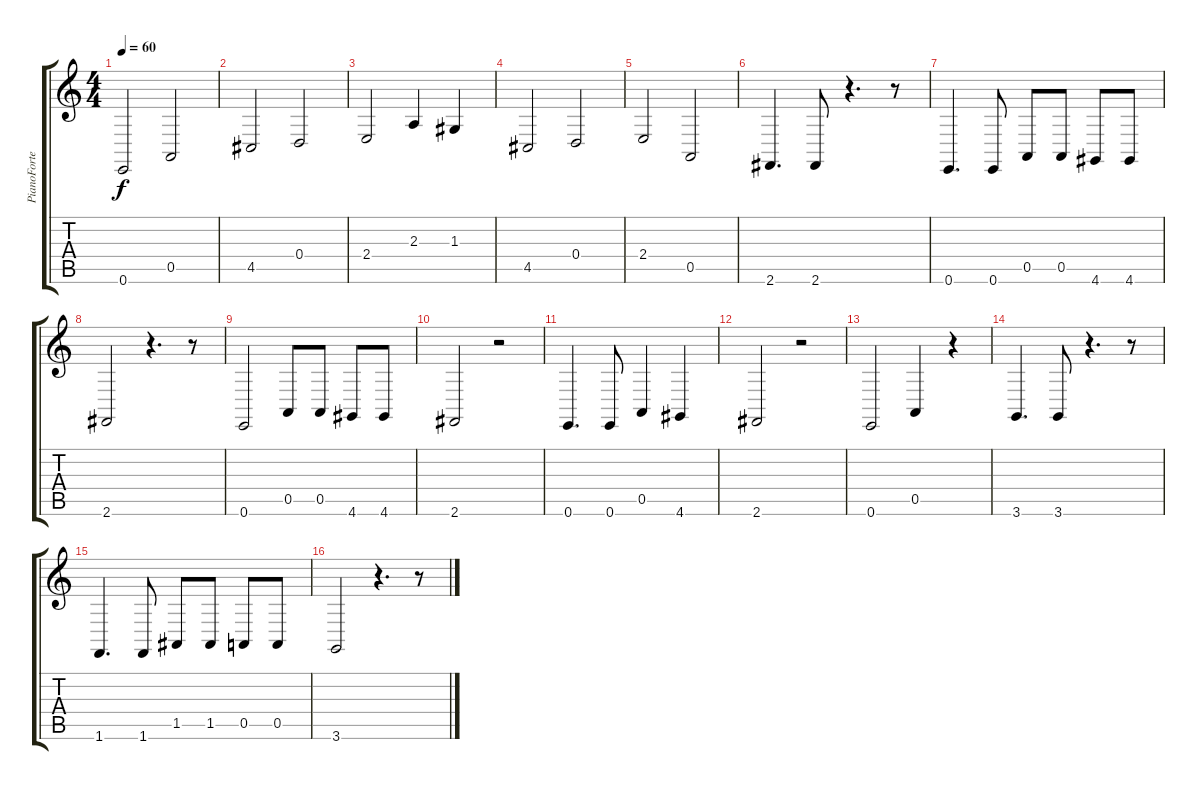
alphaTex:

\track ("PianoForte_L" "PianoForte") {instrument acousticgrandpiano}
\staff {score tabs}
\tuning (E4 B3 G3 D3 A2 E2) {hide}
\ts (4 4)
\tempo 60
\clef g2
\ks c
0.6.2{dy f} 0.5.2 |
4.5.2 0.4.2 |
2.4.2 2.3.4 1.3.4 |
4.5.2 0.4.2 |
2.4.2 0.5.2 |
2.6.4{d} 2.6.8 r.4{d} r.8 |
0.6.4{d} 0.6.8 0.5.8 0.5.8 4.6.8 4.6.8 |
2.6.2 r.4{d} r.8 |
0.6.2 0.5.8 0.5.8 4.6.8 4.6.8 |
2.6.2 r.2 |
0.6.4{d} 0.6.8 0.5.4 4.6.4 |
2.6.2 r.2 |
0.6.2 0.5.4 r.4 |
3.6.4{d} 3.6.8 r.4{d} r.8 |
1.6.4{d} 1.6.8 1.5.8 1.5.8 0.5.8 0.5.8 |
3.6.2 r.4{d} r.8
